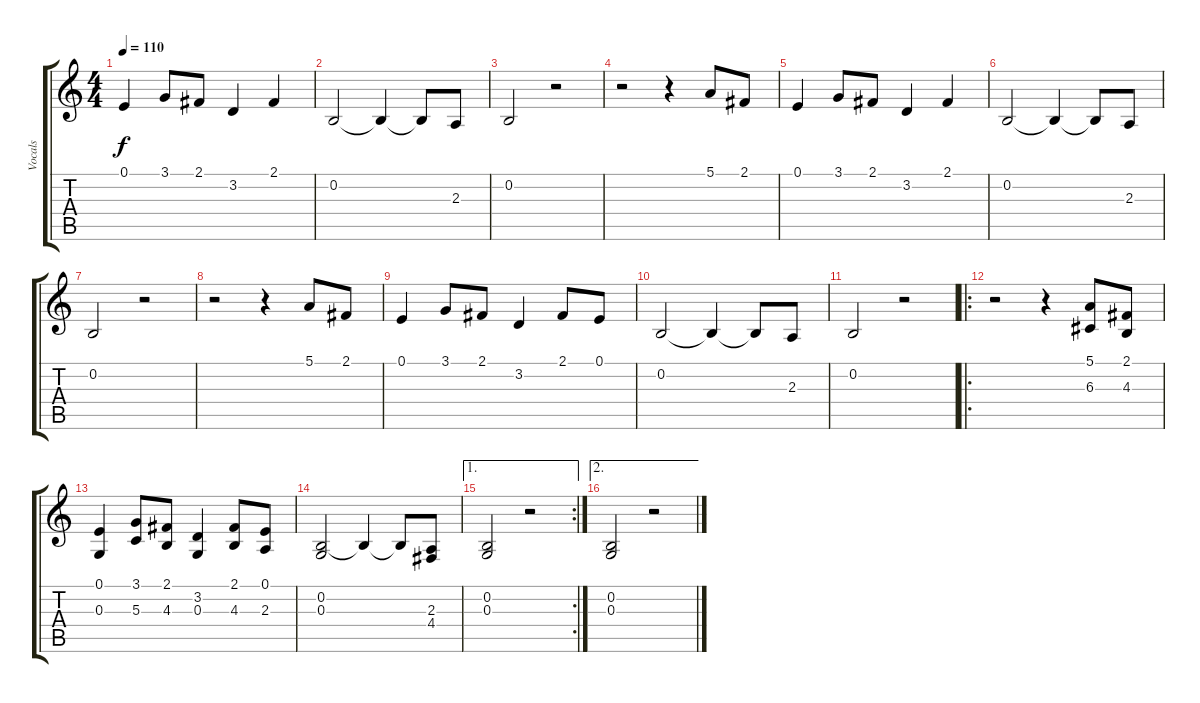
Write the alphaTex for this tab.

\track ("Vocals" "Vocals") {instrument brightacousticpiano}
\staff {score tabs}
\tuning (E4 B3 G3 D3 A2 E2) {hide}
\ts (4 4)
\tempo 110
\clef g2
\ks c
0.1.4{dy f} 3.1.8 2.1.8 3.2.4 2.1.4 |
0.2.2 0.2{t}.4 0.2{t}.8 2.3.8 |
0.2.2 r.2 |
r.2 r.4 5.1.8 2.1.8 |
0.1.4 3.1.8 2.1.8 3.2.4 2.1.4 |
0.2.2 0.2{t}.4 0.2{t}.8 2.3.8 |
0.2.2 r.2 |
r.2 r.4 5.1.8 2.1.8 |
0.1.4 3.1.8 2.1.8 3.2.4 2.1.8 0.1.8 |
0.2.2 0.2{t}.4 0.2{t}.8 2.3.8 |
0.2.2 r.2 |
\ro
r.2 r.4 (5.1 6.3).8 (2.1 4.3).8 |
(0.1 0.3).4 (3.1 5.3).8 (2.1 4.3).8 (3.2 0.3).4 (2.1 4.3).8 (0.1 2.3).8 |
(0.2 0.3).2 0.2{t}.4 0.2{t}.8 (2.3 4.4).8 |
\ae 1
\rc 2
(0.2 0.3).2 r.2 |
\ae 2
(0.2 0.3).2 r.2
